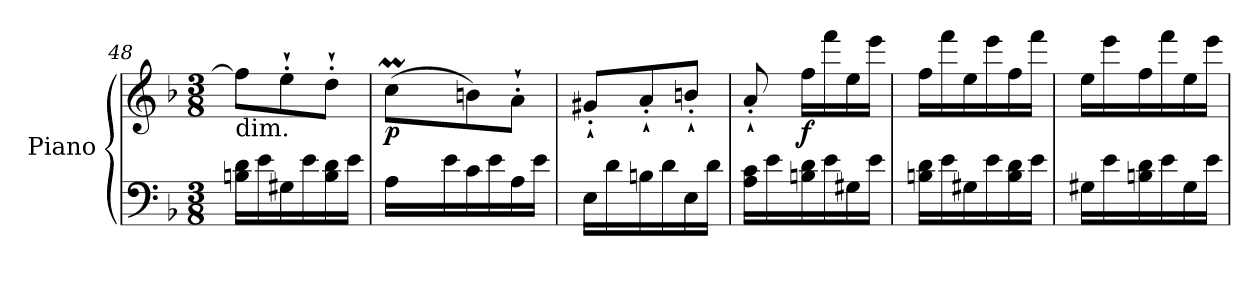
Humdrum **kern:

**kern	**kern	**dynam
*part1	*part1	*part1
*staff2	*staff1	*staff1/2
*I"Piano	*	*
*I'Pno	*	*
*clefF4	*clefG2	*
*k[b-]	*k[b-]	*
*F:	*F:	*
*M3/8	*M3/8	*
=48	=48	=48
!	!LO:TX:b:t=dim.	!
16Bn\ 16d\LL	8ff\L]	.
16e\	.	.
16G#X\	8ee`'\	.
16e\	.	.
16B\ 16d\	8dd`'\J	.
16e\JJ	.	.
=49	=49	=49
*	*^	*
!	!	!	!LO:DY:b
16A\LL	(8ccM\L	64ccyy	p
.	.	64ddyy	.
.	.	8..ccyy	.
16e\	.	.	.
16c\	8bn\)	.	.
16e\	.	.	.
16A\	8a`'\J	8ryy	.
16e\JJ	.	.	.
*	*v	*v	*
!!LO:LB:g=z
=50	=50	=50
16E\LL	8g#X`'/L	.
16d\	.	.
16Bn\	8a`'/	.
16d\	.	.
16E\	8bn`'/J	.
16d\JJ	.	.
=51	=51	=51
16A\ 16c\LL	8a`'/	.
16e\	.	.
!	!	!LO:DY:b
16Bn\ 16d\	16ff\LL	f
16e\	16fff\	.
16G#X\	16ee\	.
16e\JJ	16eee\JJ	.
=52	=52	=52
16Bn\ 16d\LL	16ff\LL	.
16e\	16fff\	.
16G#X\	16ee\	.
16e\	16eee\	.
16B\ 16d\	16ff\	.
16e\JJ	16fff\JJ	.
=53	=53	=53
16G#X\LL	16ee\LL	.
16e\	16eee\	.
16Bn\ 16d\	16ff\	.
16e\	16fff\	.
16G#\	16ee\	.
16e\JJ	16eee\JJ	.
=	=	=
*-	*-	*-
